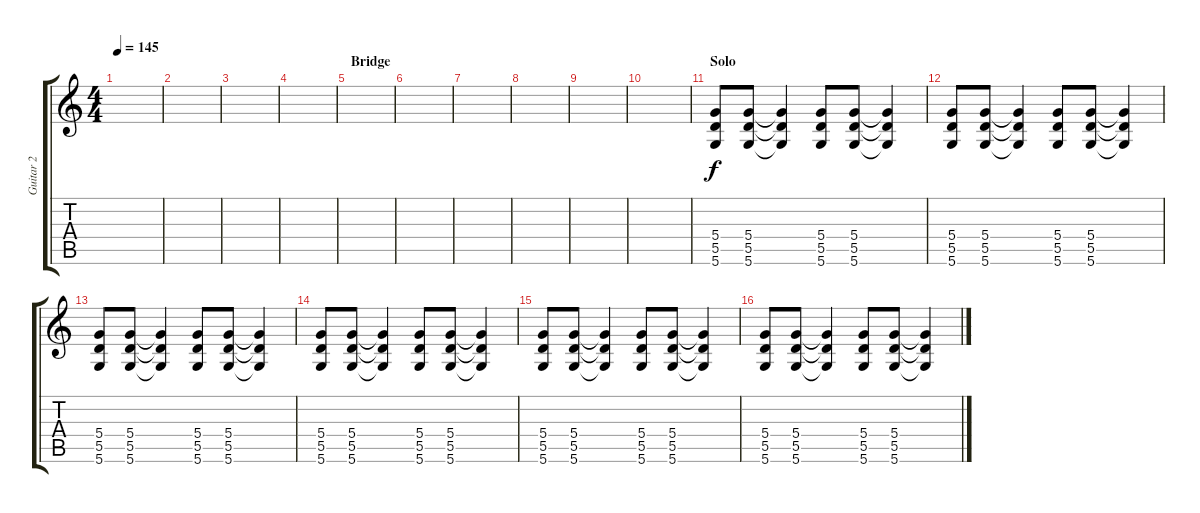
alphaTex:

\track ("Guitar 2" "Guitar 2") {instrument distortionguitar}
\staff {score tabs}
\tuning (E4 B3 G3 D3 A2 D2) {hide}
\ts (4 4)
\tempo 145
\clef g2
\ks c
|
|
|
|
\section ("" "Bridge")
|
|
|
|
|
|
\section ("" "Solo")
(5.4 5.5 5.6).8 (5.4 5.5 5.6).8 (5.4{t} 5.5{t} 5.6{t}).4 (5.4 5.5 5.6).8 (5.4 5.5 5.6).8 (5.4{t} 5.5{t} 5.6{t}).4 |
(5.4 5.5 5.6).8 (5.4 5.5 5.6).8 (5.4{t} 5.5{t} 5.6{t}).4 (5.4 5.5 5.6).8 (5.4 5.5 5.6).8 (5.4{t} 5.5{t} 5.6{t}).4 |
(5.4 5.5 5.6).8 (5.4 5.5 5.6).8 (5.4{t} 5.5{t} 5.6{t}).4 (5.4 5.5 5.6).8 (5.4 5.5 5.6).8 (5.4{t} 5.5{t} 5.6{t}).4 |
(5.4 5.5 5.6).8 (5.4 5.5 5.6).8 (5.4{t} 5.5{t} 5.6{t}).4 (5.4 5.5 5.6).8 (5.4 5.5 5.6).8 (5.4{t} 5.5{t} 5.6{t}).4 |
(5.4 5.5 5.6).8 (5.4 5.5 5.6).8 (5.4{t} 5.5{t} 5.6{t}).4 (5.4 5.5 5.6).8 (5.4 5.5 5.6).8 (5.4{t} 5.5{t} 5.6{t}).4 |
(5.4 5.5 5.6).8 (5.4 5.5 5.6).8 (5.4{t} 5.5{t} 5.6{t}).4 (5.4 5.5 5.6).8 (5.4 5.5 5.6).8 (5.4{t} 5.5{t} 5.6{t}).4
